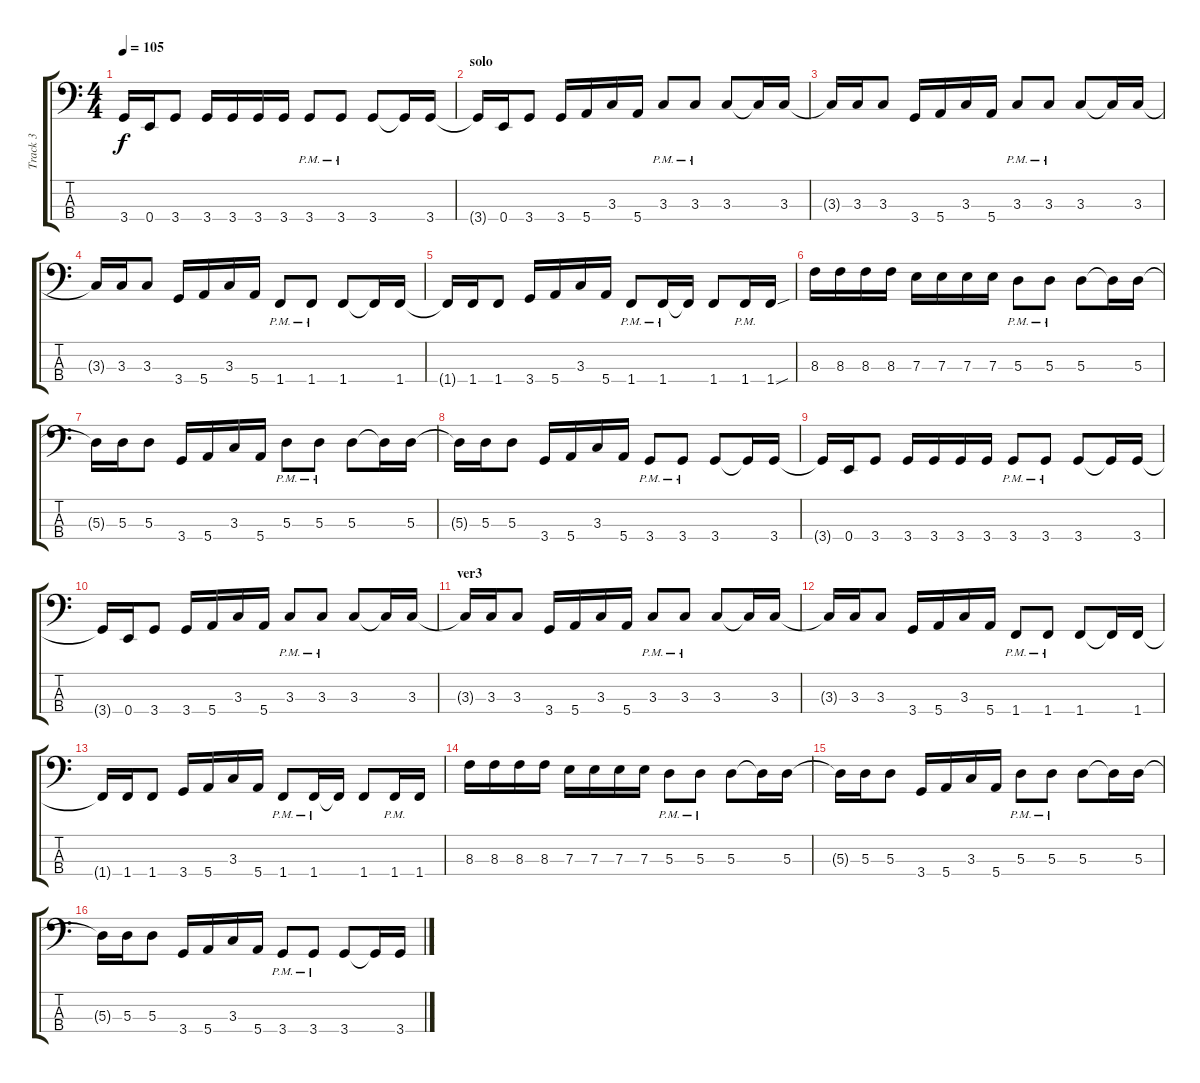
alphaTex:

\track ("Track 3" "Track 3") {instrument electricbasspick}
\staff {score tabs}
\tuning (G2 D2 A1 E1) {hide}
\ts (4 4)
\tempo 105
\clef f4
\ks c
3.4{t}.16{dy f} 0.4.16 3.4.8 3.4.16 3.4.16 3.4.16 3.4.16 3.4{pm}.8 3.4{pm}.8 3.4.8 3.4{t}.16 3.4.16 |
\section ("" "solo")
3.4{t}.16 0.4.16 3.4.8 3.4.16 5.4.16 3.3.16 5.4.16 3.3{pm}.8 3.3{pm}.8 3.3.8 3.3{t}.16 3.3.16 |
3.3{t}.16 3.3.16 3.3.8 3.4.16 5.4.16 3.3.16 5.4.16 3.3{pm}.8 3.3{pm}.8 3.3.8 3.3{t}.16 3.3.16 |
3.3{t}.16 3.3.16 3.3.8 3.4.16 5.4.16 3.3.16 5.4.16 1.4{pm}.8 1.4{pm}.8 1.4.8 1.4{t}.16 1.4.16 |
1.4{t}.16 1.4.16 1.4.8 3.4.16 5.4.16 3.3.16 5.4.16 1.4{pm}.8 1.4{pm}.16 1.4{t}.16 1.4.8 1.4{pm}.16 1.4{sou}.16 |
8.3.16 8.3.16 8.3.16 8.3.16 7.3.16 7.3.16 7.3.16 7.3.16 5.3{pm}.8 5.3{pm}.8 5.3.8 5.3{t}.16 5.3.16 |
5.3{t}.16 5.3.16 5.3.8 3.4.16 5.4.16 3.3.16 5.4.16 5.3{pm}.8 5.3{pm}.8 5.3.8 5.3{t}.16 5.3.16 |
5.3{t}.16 5.3.16 5.3.8 3.4.16 5.4.16 3.3.16 5.4.16 3.4{pm}.8 3.4{pm}.8 3.4.8 3.4{t}.16 3.4.16 |
3.4{t}.16 0.4.16 3.4.8 3.4.16 3.4.16 3.4.16 3.4.16 3.4{pm}.8 3.4{pm}.8 3.4.8 3.4{t}.16 3.4.16 |
3.4{t}.16 0.4.16 3.4.8 3.4.16 5.4.16 3.3.16 5.4.16 3.3{pm}.8 3.3{pm}.8 3.3.8 3.3{t}.16 3.3.16 |
\section ("" "ver3")
3.3{t}.16 3.3.16 3.3.8 3.4.16 5.4.16 3.3.16 5.4.16 3.3{pm}.8 3.3{pm}.8 3.3.8 3.3{t}.16 3.3.16 |
3.3{t}.16 3.3.16 3.3.8 3.4.16 5.4.16 3.3.16 5.4.16 1.4{pm}.8 1.4{pm}.8 1.4.8 1.4{t}.16 1.4.16 |
1.4{t}.16 1.4.16 1.4.8 3.4.16 5.4.16 3.3.16 5.4.16 1.4{pm}.8 1.4{pm}.16 1.4{t}.16 1.4.8 1.4{pm}.16 1.4.16 |
8.3.16 8.3.16 8.3.16 8.3.16 7.3.16 7.3.16 7.3.16 7.3.16 5.3{pm}.8 5.3{pm}.8 5.3.8 5.3{t}.16 5.3.16 |
5.3{t}.16 5.3.16 5.3.8 3.4.16 5.4.16 3.3.16 5.4.16 5.3{pm}.8 5.3{pm}.8 5.3.8 5.3{t}.16 5.3.16 |
5.3{t}.16 5.3.16 5.3.8 3.4.16 5.4.16 3.3.16 5.4.16 3.4{pm}.8 3.4{pm}.8 3.4.8 3.4{t}.16 3.4.16
